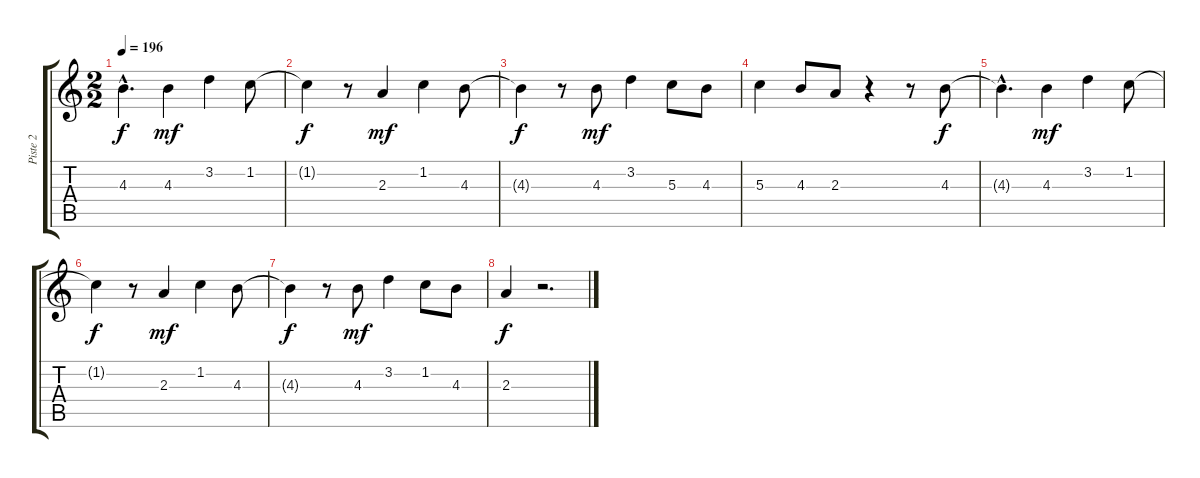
\track ("Piste 2" "Piste 2") {instrument acousticguitarnylon}
\staff {score tabs}
\tuning (E4 B3 G3 D3 A2 E2) {hide}
\ts (2 2)
\tempo 196
\clef g2
\ks c
4.3{hac t}.4{d dy f} 4.3.4{dy mf} 3.2.4 1.2.8 |
1.2{t}.4{dy f} r.8 2.3.4{dy mf} 1.2.4 4.3.8 |
4.3{t}.4{dy f} r.8 4.3.8{dy mf} 3.2.4 5.3.8 4.3.8 |
5.3.4 4.3.8 2.3.8 r.4 r.8 4.3.8{dy f} |
4.3{hac t}.4{d} 4.3.4{dy mf} 3.2.4 1.2.8 |
1.2{t}.4{dy f} r.8 2.3.4{dy mf} 1.2.4 4.3.8 |
4.3{t}.4{dy f} r.8 4.3.8{dy mf} 3.2.4 1.2.8 4.3.8 |
2.3.4{dy f} r.2{d}
